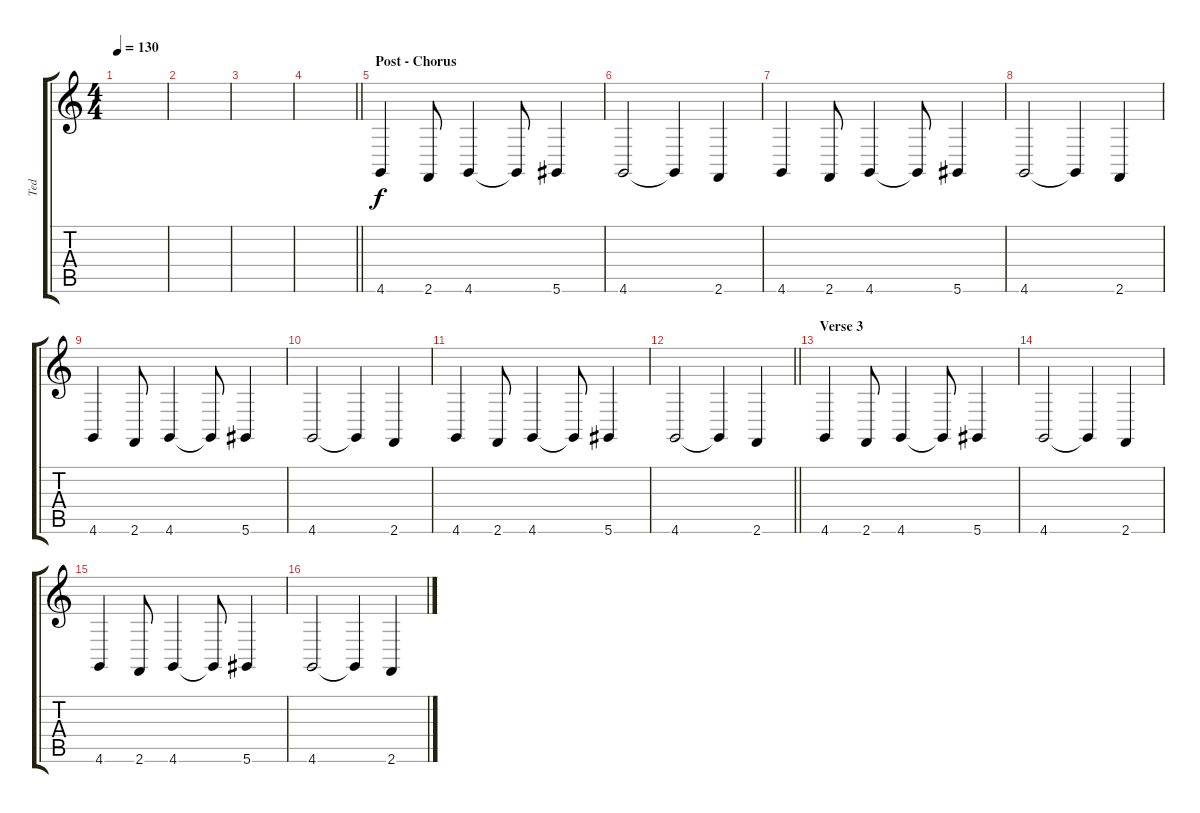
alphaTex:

\track ("Ted" "Ted") {instrument synthbrass1}
\staff {score tabs}
\tuning (Eb4 Bb3 Gb3 Db3 Ab2 Eb2) {hide}
\ts (4 4)
\tempo 130
\clef g2
\ks c
|
|
|
\barLineRight lightlight
|
\section ("" "Post - Chorus")
4.6.4 2.6.8 4.6.4 4.6{t}.8 5.6.4 |
4.6.2 4.6{t}.4 2.6.4 |
4.6.4 2.6.8 4.6.4 4.6{t}.8 5.6.4 |
4.6.2 4.6{t}.4 2.6.4 |
4.6.4 2.6.8 4.6.4 4.6{t}.8 5.6.4 |
4.6.2 4.6{t}.4 2.6.4 |
4.6.4 2.6.8 4.6.4 4.6{t}.8 5.6.4 |
\barLineRight lightlight
4.6.2 4.6{t}.4 2.6.4 |
\section ("" "Verse 3")
4.6.4 2.6.8 4.6.4 4.6{t}.8 5.6.4 |
4.6.2 4.6{t}.4 2.6.4 |
4.6.4 2.6.8 4.6.4 4.6{t}.8 5.6.4 |
4.6.2 4.6{t}.4 2.6.4
